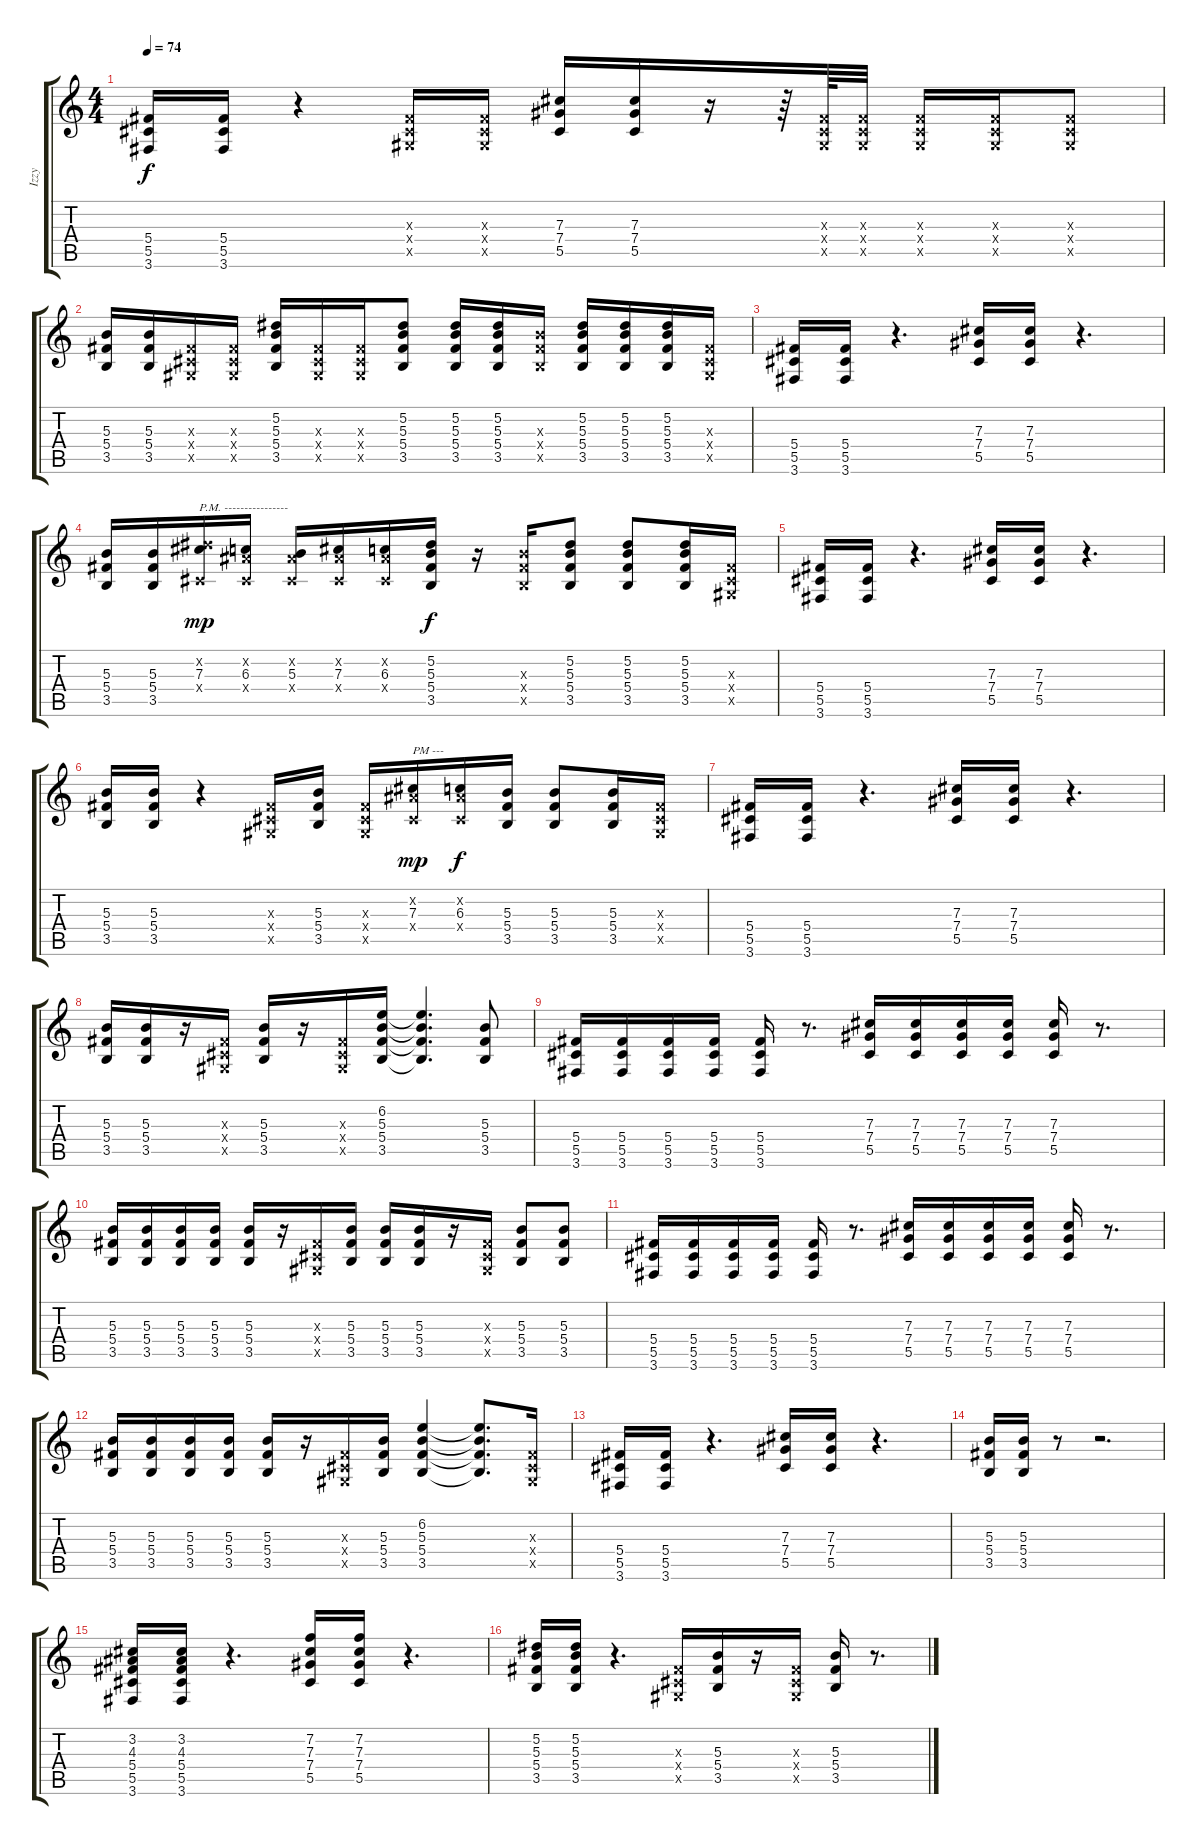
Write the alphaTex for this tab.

\track ("Izzy" "Izzy") {instrument electricguitarjazz}
\staff {score tabs}
\tuning (Eb4 Bb3 Gb3 Db3 Ab2 Eb2) {hide}
\ts (4 4)
\tempo 74
\clef g2
\ks c
(5.4 5.5 3.6).16{dy f} (5.4 5.5 3.6).16 r.4 (0.3{x} 0.4{x} 0.5{x}).16 (0.3{x} 0.4{x} 0.5{x}).16 (7.3 7.4 5.5).16 (7.3 7.4 5.5).16 r.16 r.64 (0.3{x} 0.4{x} 0.5{x}).64 (0.3{x} 0.4{x} 0.5{x}).32 (0.3{x} 0.4{x} 0.5{x}).16 (0.3{x} 0.4{x} 0.5{x}).16 (0.3{x} 0.4{x} 0.5{x}).8 |
(5.3 5.4 3.5).16 (5.3 5.4 3.5).16 (0.3{x} 0.4{x} 0.5{x}).16 (0.3{x} 0.4{x} 0.5{x}).16 (5.2 5.3 5.4 3.5).16 (0.3{x} 0.4{x} 0.5{x}).16 (0.3{x} 0.4{x} 0.5{x}).16 (5.2 5.3 5.4 3.5).8 (5.2 5.3 5.4 3.5).16 (5.2 5.3 5.4 3.5).16 (5.3{x} 5.4{x} 3.5{x}).16 (5.2 5.3 5.4 3.5).16 (5.2 5.3 5.4 3.5).16 (5.2 5.3 5.4 3.5).16 (0.3{x} 0.4{x} 0.5{x}).16 |
(5.4 5.5 3.6).16 (5.4 5.5 3.6).16 r.4{d} (7.3 7.4 5.5).16 (7.3 7.4 5.5).16 r.4{d} |
(5.3 5.4 3.5).16 (5.3 5.4 3.5).16 (5.2{x} 7.3 0.4{x}).16{txt "P.M. ----------------" dy mp} (0.2{x} 6.3 0.4{x}).16 (0.2{x} 5.3 0.4{x}).16 (0.2{x} 7.3 0.4{x}).16 (0.2{x} 6.3 0.4{x}).16 (5.2 5.3 5.4 3.5).16{dy f} r.16 (5.3{x} 5.4{x} 3.5{x}).16 (5.2 5.3 5.4 3.5).8 (5.2 5.3 5.4 3.5).8 (5.2 5.3 5.4 3.5).16 (0.3{x} 0.4{x} 0.5{x}).16 |
(5.4 5.5 3.6).16 (5.4 5.5 3.6).16 r.4{d} (7.3 7.4 5.5).16 (7.3 7.4 5.5).16 r.4{d} |
(5.3 5.4 3.5).16 (5.3 5.4 3.5).16 r.4 (0.3{x} 0.4{x} 0.5{x}).16 (5.3 5.4 3.5).16 (0.3{x} 0.4{x} 0.5{x}).16 (0.2{x} 7.3 0.4{x}).16{txt "PM ---" dy mp} (0.2{x} 6.3 0.4{x}).16{dy f} (5.3 5.4 3.5).16 (5.3 5.4 3.5).8 (5.3 5.4 3.5).16 (0.3{x} 0.4{x} 0.5{x}).16 |
(5.4 5.5 3.6).16 (5.4 5.5 3.6).16 r.4{d} (7.3 7.4 5.5).16 (7.3 7.4 5.5).16 r.4{d} |
(5.3 5.4 3.5).16 (5.3 5.4 3.5).16 r.16 (0.3{x} 0.4{x} 0.5{x}).16 (5.3 5.4 3.5).16 r.16 (0.3{x} 0.4{x} 0.5{x}).16 (6.2 5.3 5.4 3.5).16 (6.2{t} 5.3{t} 5.4{t} 3.5{t}).4{d} (5.3 5.4 3.5).8 |
(5.4 5.5 3.6).16 (5.4 5.5 3.6).16 (5.4 5.5 3.6).16 (5.4 5.5 3.6).16 (5.4 5.5 3.6).16 r.8{d} (7.3 7.4 5.5).16 (7.3 7.4 5.5).16 (7.3 7.4 5.5).16 (7.3 7.4 5.5).16 (7.3 7.4 5.5).16 r.8{d} |
(5.3 5.4 3.5).16 (5.3 5.4 3.5).16 (5.3 5.4 3.5).16 (5.3 5.4 3.5).16 (5.3 5.4 3.5).16 r.16 (0.3{x} 0.4{x} 0.5{x}).16 (5.3 5.4 3.5).16 (5.3 5.4 3.5).16 (5.3 5.4 3.5).16 r.16 (0.3{x} 0.4{x} 0.5{x}).16 (5.3 5.4 3.5).8 (5.3 5.4 3.5).8 |
(5.4 5.5 3.6).16 (5.4 5.5 3.6).16 (5.4 5.5 3.6).16 (5.4 5.5 3.6).16 (5.4 5.5 3.6).16 r.8{d} (7.3 7.4 5.5).16 (7.3 7.4 5.5).16 (7.3 7.4 5.5).16 (7.3 7.4 5.5).16 (7.3 7.4 5.5).16 r.8{d} |
(5.3 5.4 3.5).16 (5.3 5.4 3.5).16 (5.3 5.4 3.5).16 (5.3 5.4 3.5).16 (5.3 5.4 3.5).16 r.16 (0.3{x} 0.4{x} 0.5{x}).16 (5.3 5.4 3.5).16 (6.2 5.3 5.4 3.5).4 (6.2{t} 5.3{t} 5.4{t} 3.5{t}).8{d} (0.3{x} 0.4{x} 0.5{x}).16 |
(5.4 5.5 3.6).16 (5.4 5.5 3.6).16 r.4{d} (7.3 7.4 5.5).16 (7.3 7.4 5.5).16 r.4{d} |
(5.3 5.4 3.5).16 (5.3 5.4 3.5).16 r.8 r.2{d} |
(3.2 4.3 5.4 5.5 3.6).16{instrument electricguitarjazz} (3.2 4.3 5.4 5.5 3.6).16 r.4{d} (7.2 7.3 7.4 5.5).16 (7.2 7.3 7.4 5.5).16 r.4{d} |
(5.2 5.3 5.4 3.5).16 (5.2 5.3 5.4 3.5).16 r.4{d} (0.3{x} 0.4{x} 0.5{x}).16 (5.3 5.4 3.5).16 r.16 (0.3{x} 0.4{x} 0.5{x}).16 (5.3 5.4 3.5).16 r.8{d}
